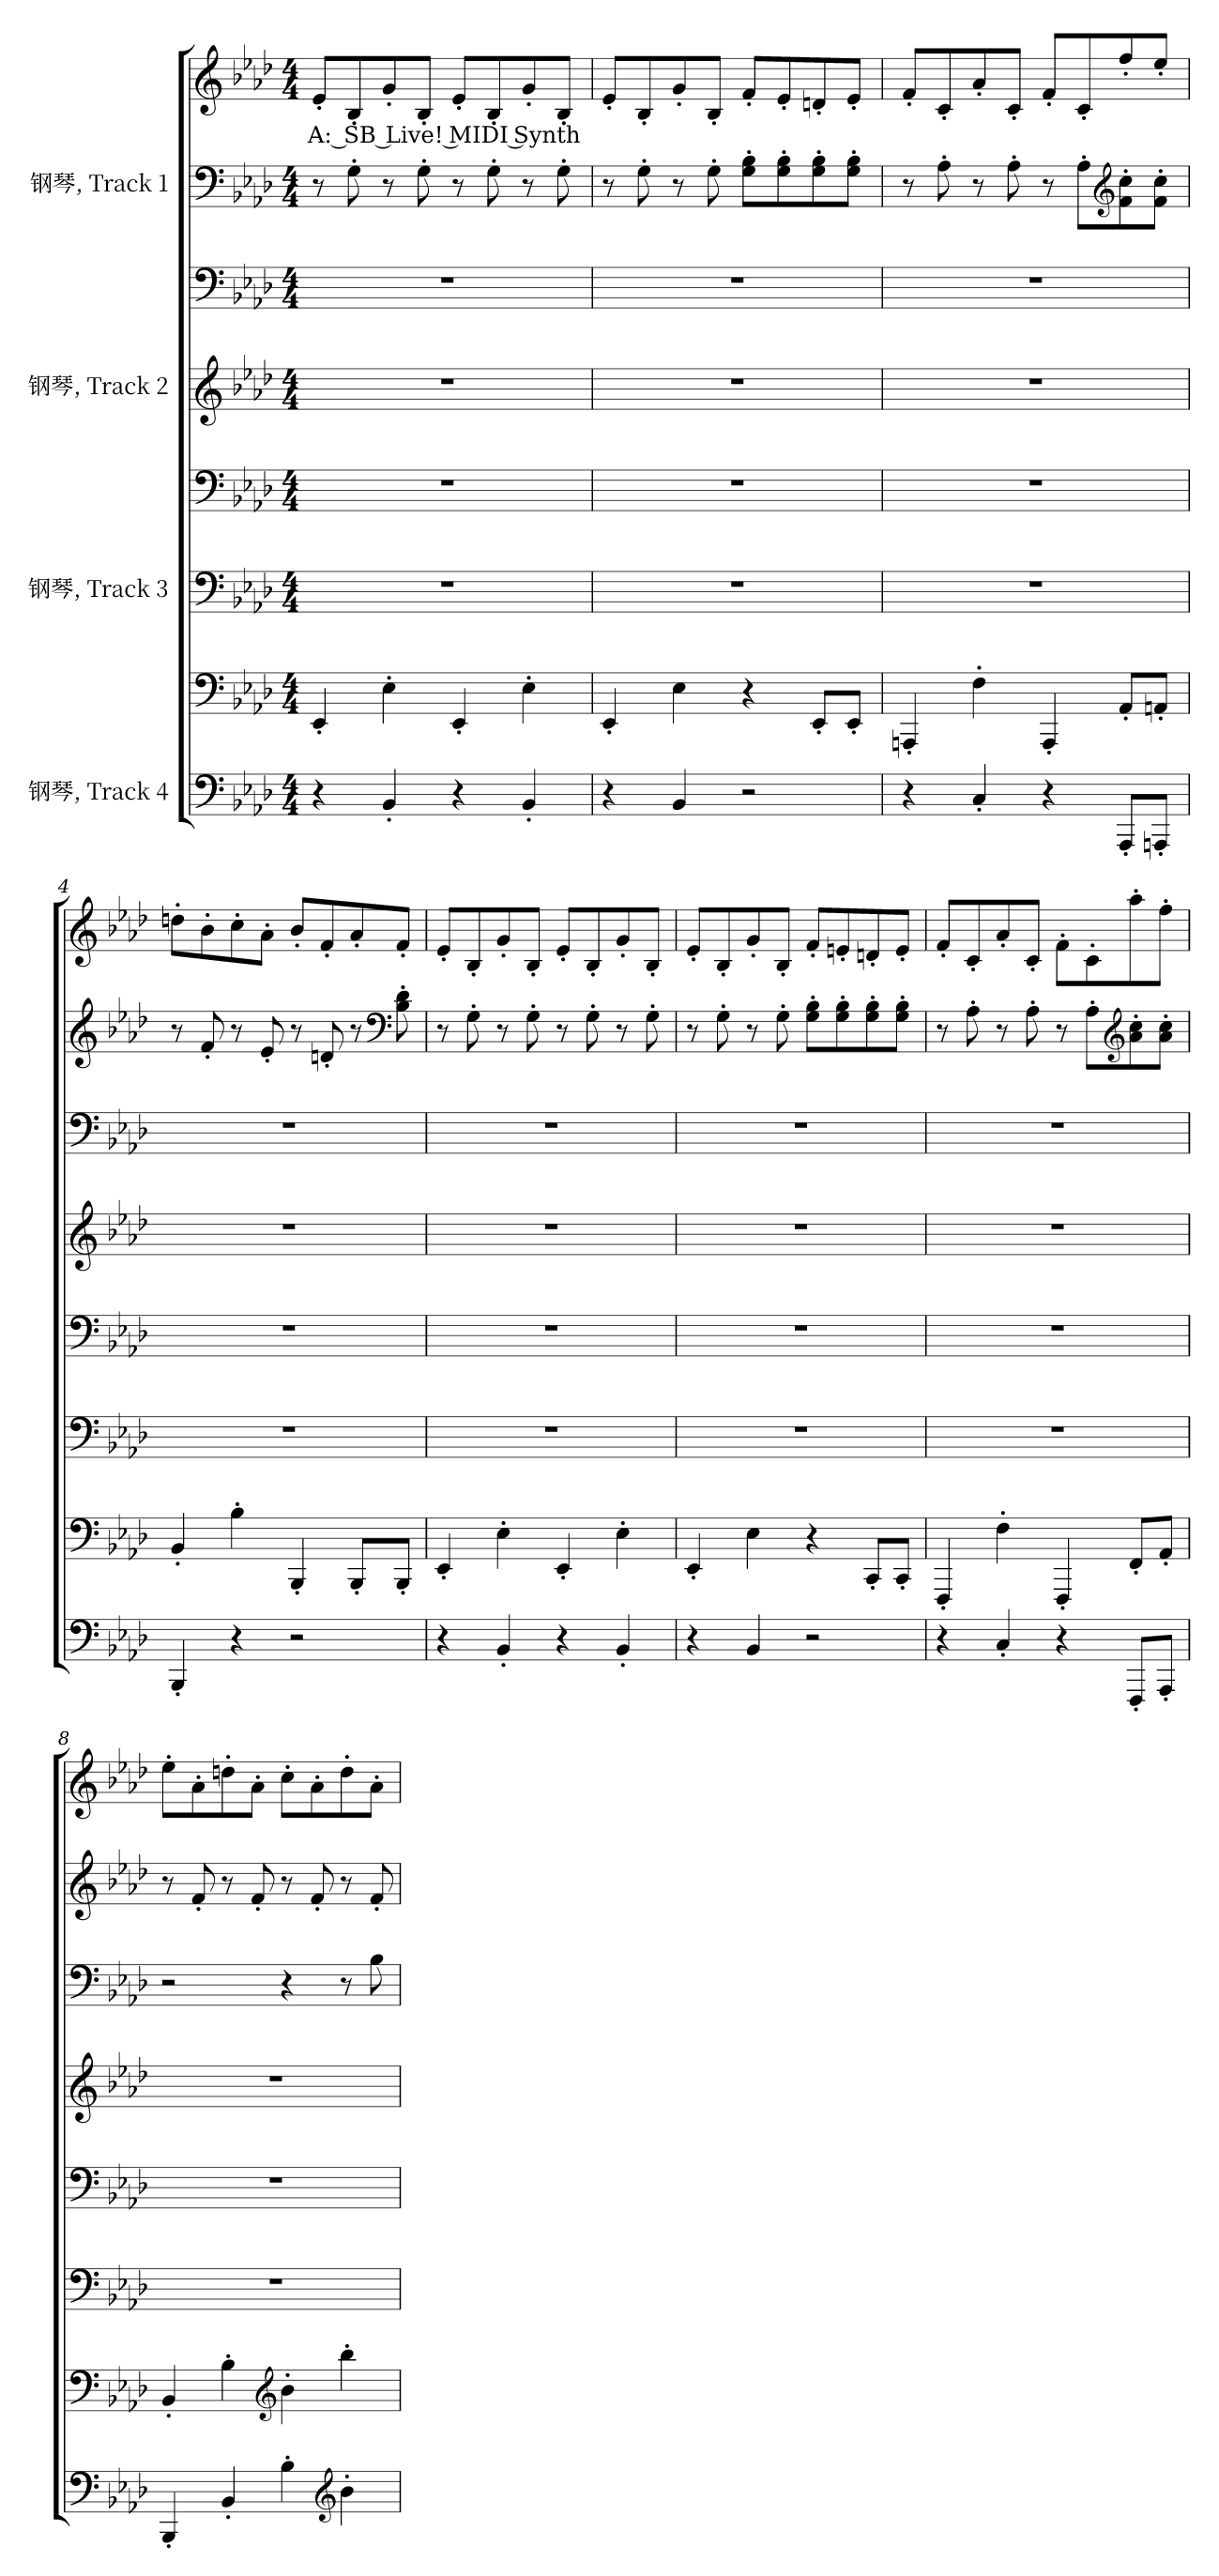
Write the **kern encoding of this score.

**kern	**kern	**kern	**kern	**kern	**kern	**kern	**kern	**text
*part4	*part4	*part3	*part3	*part2	*part2	*part1	*part1	*part1
*staff8	*staff7	*staff6	*staff5	*staff4	*staff3	*staff2	*staff1	*staff1
*I"钢琴, Track 4	*	*I"钢琴, Track 3	*	*I"钢琴, Track 2	*	*I"钢琴, Track 1	*	*
*clefF4	*clefF4	*clefF4	*clefF4	*clefG2	*clefF4	*clefF4	*clefG2	*
*k[b-e-a-d-]	*k[b-e-a-d-]	*k[b-e-a-d-]	*k[b-e-a-d-]	*k[b-e-a-d-]	*k[b-e-a-d-]	*k[b-e-a-d-]	*k[b-e-a-d-]	*
*M4/4	*M4/4	*M4/4	*M4/4	*M4/4	*M4/4	*M4/4	*M4/4	*
*MM160	*MM160	*MM160	*MM160	*MM160	*MM160	*MM160	*MM160	*
=1	=1	=1	=1	=1	=1	=1	=1	=1
4r	4EE-'/	1r	1r	1r	1r	8r	8e-'/L	A: SB Live! MIDI Synth
.	.	.	.	.	.	8G'\	8B-'/	.
4BB-'/	4E-'\	.	.	.	.	8r	8g'/	.
.	.	.	.	.	.	8G'\	8B-'/J	.
4r	4EE-'/	.	.	.	.	8r	8e-'/L	.
.	.	.	.	.	.	8G'\	8B-'/	.
4BB-'/	4E-'\	.	.	.	.	8r	8g'/	.
.	.	.	.	.	.	8G'\	8B-'/J	.
=2	=2	=2	=2	=2	=2	=2	=2	=2
4r	4EE-'/	1r	1r	1r	1r	8r	8e-'/L	.
.	.	.	.	.	.	8G'\	8B-'/	.
4BB-/	4E-\	.	.	.	.	8r	8g'/	.
.	.	.	.	.	.	8G'\	8B-'/J	.
2r	4r	.	.	.	.	8G\' 8B-\'L	8f'/L	.
.	.	.	.	.	.	8G\' 8B-\'	8e-'/	.
.	8EE-'/L	.	.	.	.	8G\' 8B-\'	8dn'/	.
.	8EE-'/J	.	.	.	.	8G\' 8B-\'J	8e-'/J	.
!!LO:PB:g=z
=3	=3	=3	=3	=3	=3	=3	=3	=3
4r	4AAAn'/	1r	1r	1r	1r	8r	8f'/L	.
.	.	.	.	.	.	8A-'\	8c'/	.
4C'/	4F'\	.	.	.	.	8r	8a-'/	.
.	.	.	.	.	.	8A-'\	8c'/J	.
4r	4AAA'/	.	.	.	.	8r	8f'/L	.
.	.	.	.	.	.	8A-'\L	8c'/	.
*	*	*	*	*	*	*clefG2	*	*
8AAA-'/L	8AA-'/L	.	.	.	.	8f\' 8cc\'	8ff'/	.
8AAAn'/J	8AAn'/J	.	.	.	.	8f\' 8cc\'J	8ee-'/J	.
=4	=4	=4	=4	=4	=4	=4	=4	=4
4BBB-'/	4BB-'/	1r	1r	1r	1r	8r	8ddn'\L	.
.	.	.	.	.	.	8f'/	8b-'\	.
4r	4B-'\	.	.	.	.	8r	8cc'\	.
.	.	.	.	.	.	8e-'/	8a-'\J	.
2r	4BBB-'/	.	.	.	.	8r	8b-'/L	.
.	.	.	.	.	.	8dn'/	8f'/	.
.	8BBB-'/L	.	.	.	.	8r	8a-'/	.
*	*	*	*	*	*	*clefF4	*	*
.	8BBB-'/J	.	.	.	.	8B-\' 8d\'	8f'/J	.
=5	=5	=5	=5	=5	=5	=5	=5	=5
4r	4EE-'/	1r	1r	1r	1r	8r	8e-'/L	.
.	.	.	.	.	.	8G'\	8B-'/	.
4BB-'/	4E-'\	.	.	.	.	8r	8g'/	.
.	.	.	.	.	.	8G'\	8B-'/J	.
4r	4EE-'/	.	.	.	.	8r	8e-'/L	.
.	.	.	.	.	.	8G'\	8B-'/	.
4BB-'/	4E-'\	.	.	.	.	8r	8g'/	.
.	.	.	.	.	.	8G'\	8B-'/J	.
!!LO:PB:g=z
=6	=6	=6	=6	=6	=6	=6	=6	=6
4r	4EE-'/	1r	1r	1r	1r	8r	8e-'/L	.
.	.	.	.	.	.	8G'\	8B-'/	.
4BB-/	4E-\	.	.	.	.	8r	8g'/	.
.	.	.	.	.	.	8G'\	8B-'/J	.
2r	4r	.	.	.	.	8G\' 8B-\'L	8f'/L	.
.	.	.	.	.	.	8G\' 8B-\'	8en'/	.
.	8CC'/L	.	.	.	.	8G\' 8B-\'	8dn'/	.
.	8CC'/J	.	.	.	.	8G\' 8B-\'J	8e'/J	.
=7	=7	=7	=7	=7	=7	=7	=7	=7
4r	4FFF'/	1r	1r	1r	1r	8r	8f'/L	.
.	.	.	.	.	.	8A-'\	8c'/	.
4C'/	4F'\	.	.	.	.	8r	8a-'/	.
.	.	.	.	.	.	8A-'\	8c'/J	.
4r	4FFF'/	.	.	.	.	8r	8f'\L	.
.	.	.	.	.	.	8A-'\L	8c'\	.
*	*	*	*	*	*	*clefG2	*	*
8FFF'/L	8FF'/L	.	.	.	.	8a-\' 8cc\'	8aa-'\	.
8AAA-'/J	8AA-'/J	.	.	.	.	8a-\' 8cc\'J	8ff'\J	.
=8	=8	=8	=8	=8	=8	=8	=8	=8
4BBB-'/	4BB-'/	1r	1r	1r	2r	8r	8ee-'\L	.
.	.	.	.	.	.	8f'/	8a-'\	.
4BB-'/	4B-'\	.	.	.	.	8r	8ddn'\	.
.	.	.	.	.	.	8f'/	8a-'\J	.
*	*clefG2	*	*	*	*	*	*	*
4B-'\	4b-'\	.	.	.	4r	8r	8cc'\L	.
.	.	.	.	.	.	8f'/	8a-'\	.
*clefG2	*	*	*	*	*	*	*	*
4b-'\	4bb-'\	.	.	.	8r	8r	8dd'\	.
.	.	.	.	.	8B-\	8f'/	8a-'\J	.
=	=	=	=	=	=	=	=	=
*-	*-	*-	*-	*-	*-	*-	*-	*-
